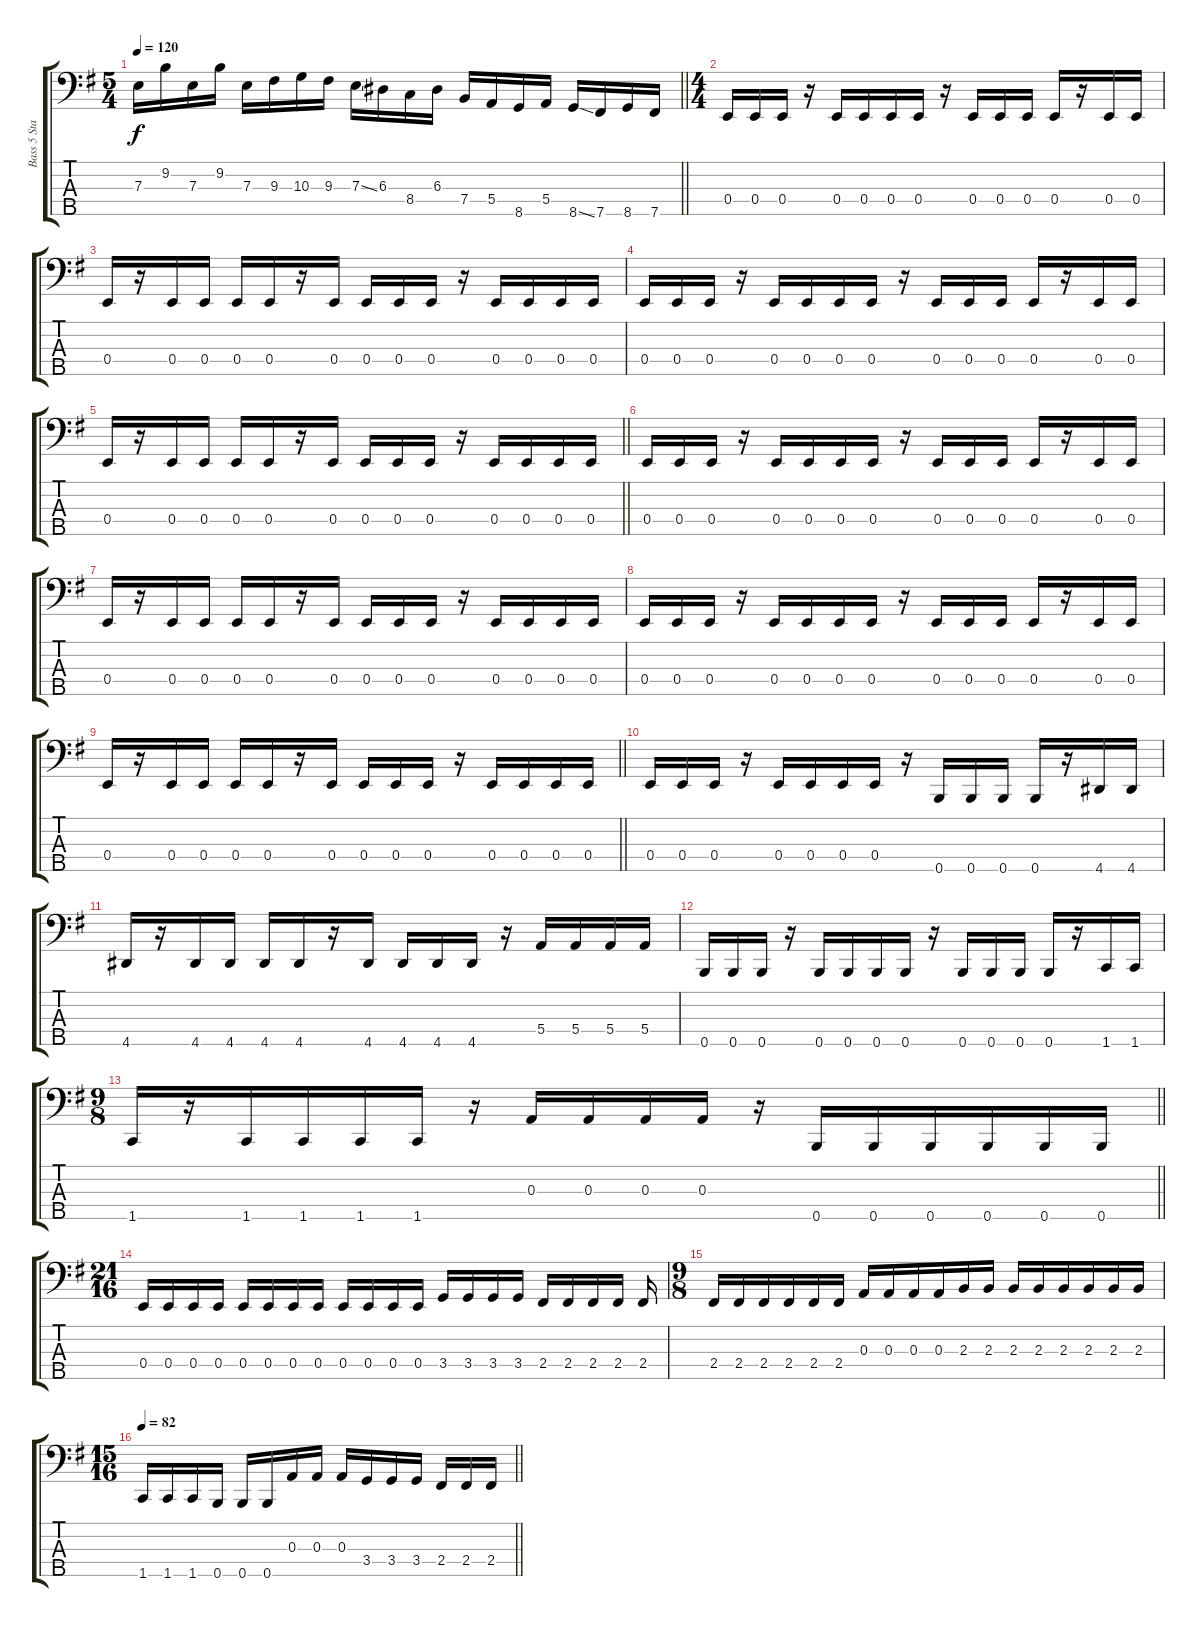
\track ("Bass 5 Standard" "Bass 5 Sta") {instrument electricbassfinger}
\staff {score tabs}
\tuning (G2 D2 A1 E1 B0) {hide}
\ts (5 4)
\tempo 120
\clef f4
\barLineRight lightlight
\ks eminor
7.3.16{dy f} 9.2.16 7.3.16 9.2.16 7.3.16 9.3.16 10.3.16 9.3.16 7.3{ss}.16 6.3.16 8.4.16 6.3.16 7.4.16 5.4.16 8.5.16 5.4.16 8.5{ss}.16 7.5.16 8.5.16 7.5.16 |
\ts (4 4)
\section ("" "")
0.4.16 0.4.16 0.4.16 r.16 0.4.16 0.4.16 0.4.16 0.4.16 r.16 0.4.16 0.4.16 0.4.16 0.4.16 r.16 0.4.16 0.4.16 |
0.4.16 r.16 0.4.16 0.4.16 0.4.16 0.4.16 r.16 0.4.16 0.4.16 0.4.16 0.4.16 r.16 0.4.16 0.4.16 0.4.16 0.4.16 |
0.4.16 0.4.16 0.4.16 r.16 0.4.16 0.4.16 0.4.16 0.4.16 r.16 0.4.16 0.4.16 0.4.16 0.4.16 r.16 0.4.16 0.4.16 |
\barLineRight lightlight
0.4.16 r.16 0.4.16 0.4.16 0.4.16 0.4.16 r.16 0.4.16 0.4.16 0.4.16 0.4.16 r.16 0.4.16 0.4.16 0.4.16 0.4.16 |
0.4.16 0.4.16 0.4.16 r.16 0.4.16 0.4.16 0.4.16 0.4.16 r.16 0.4.16 0.4.16 0.4.16 0.4.16 r.16 0.4.16 0.4.16 |
0.4.16 r.16 0.4.16 0.4.16 0.4.16 0.4.16 r.16 0.4.16 0.4.16 0.4.16 0.4.16 r.16 0.4.16 0.4.16 0.4.16 0.4.16 |
0.4.16 0.4.16 0.4.16 r.16 0.4.16 0.4.16 0.4.16 0.4.16 r.16 0.4.16 0.4.16 0.4.16 0.4.16 r.16 0.4.16 0.4.16 |
\barLineRight lightlight
0.4.16 r.16 0.4.16 0.4.16 0.4.16 0.4.16 r.16 0.4.16 0.4.16 0.4.16 0.4.16 r.16 0.4.16 0.4.16 0.4.16 0.4.16 |
\section ("" "")
0.4.16 0.4.16 0.4.16 r.16 0.4.16 0.4.16 0.4.16 0.4.16 r.16 0.5.16 0.5.16 0.5.16 0.5.16 r.16 4.5.16 4.5.16 |
4.5.16 r.16 4.5.16 4.5.16 4.5.16 4.5.16 r.16 4.5.16 4.5.16 4.5.16 4.5.16 r.16 5.4.16 5.4.16 5.4.16 5.4.16 |
0.5.16 0.5.16 0.5.16 r.16 0.5.16 0.5.16 0.5.16 0.5.16 r.16 0.5.16 0.5.16 0.5.16 0.5.16 r.16 1.5.16 1.5.16 |
\ts (9 8)
\barLineRight lightlight
1.5.16 r.16 1.5.16 1.5.16 1.5.16 1.5.16 r.16 0.3.16 0.3.16 0.3.16 0.3.16 r.16 0.5.16 0.5.16 0.5.16 0.5.16 0.5.16 0.5.16 |
\ts (21 16)
0.4.16 0.4.16 0.4.16 0.4.16 0.4.16 0.4.16 0.4.16 0.4.16 0.4.16 0.4.16 0.4.16 0.4.16 3.4.16 3.4.16 3.4.16 3.4.16 2.4.16 2.4.16 2.4.16 2.4.16 2.4.16 |
\ts (9 8)
2.4.16 2.4.16 2.4.16 2.4.16 2.4.16 2.4.16 0.3.16 0.3.16 0.3.16 0.3.16 2.3.16 2.3.16 2.3.16 2.3.16 2.3.16 2.3.16 2.3.16 2.3.16 |
\ts (15 16)
\tempo 82
\barLineRight lightlight
1.5.16 1.5.16 1.5.16 0.5.16 0.5.16 0.5.16 0.3.16 0.3.16 0.3.16 3.4.16 3.4.16 3.4.16 2.4.16 2.4.16 2.4.16
